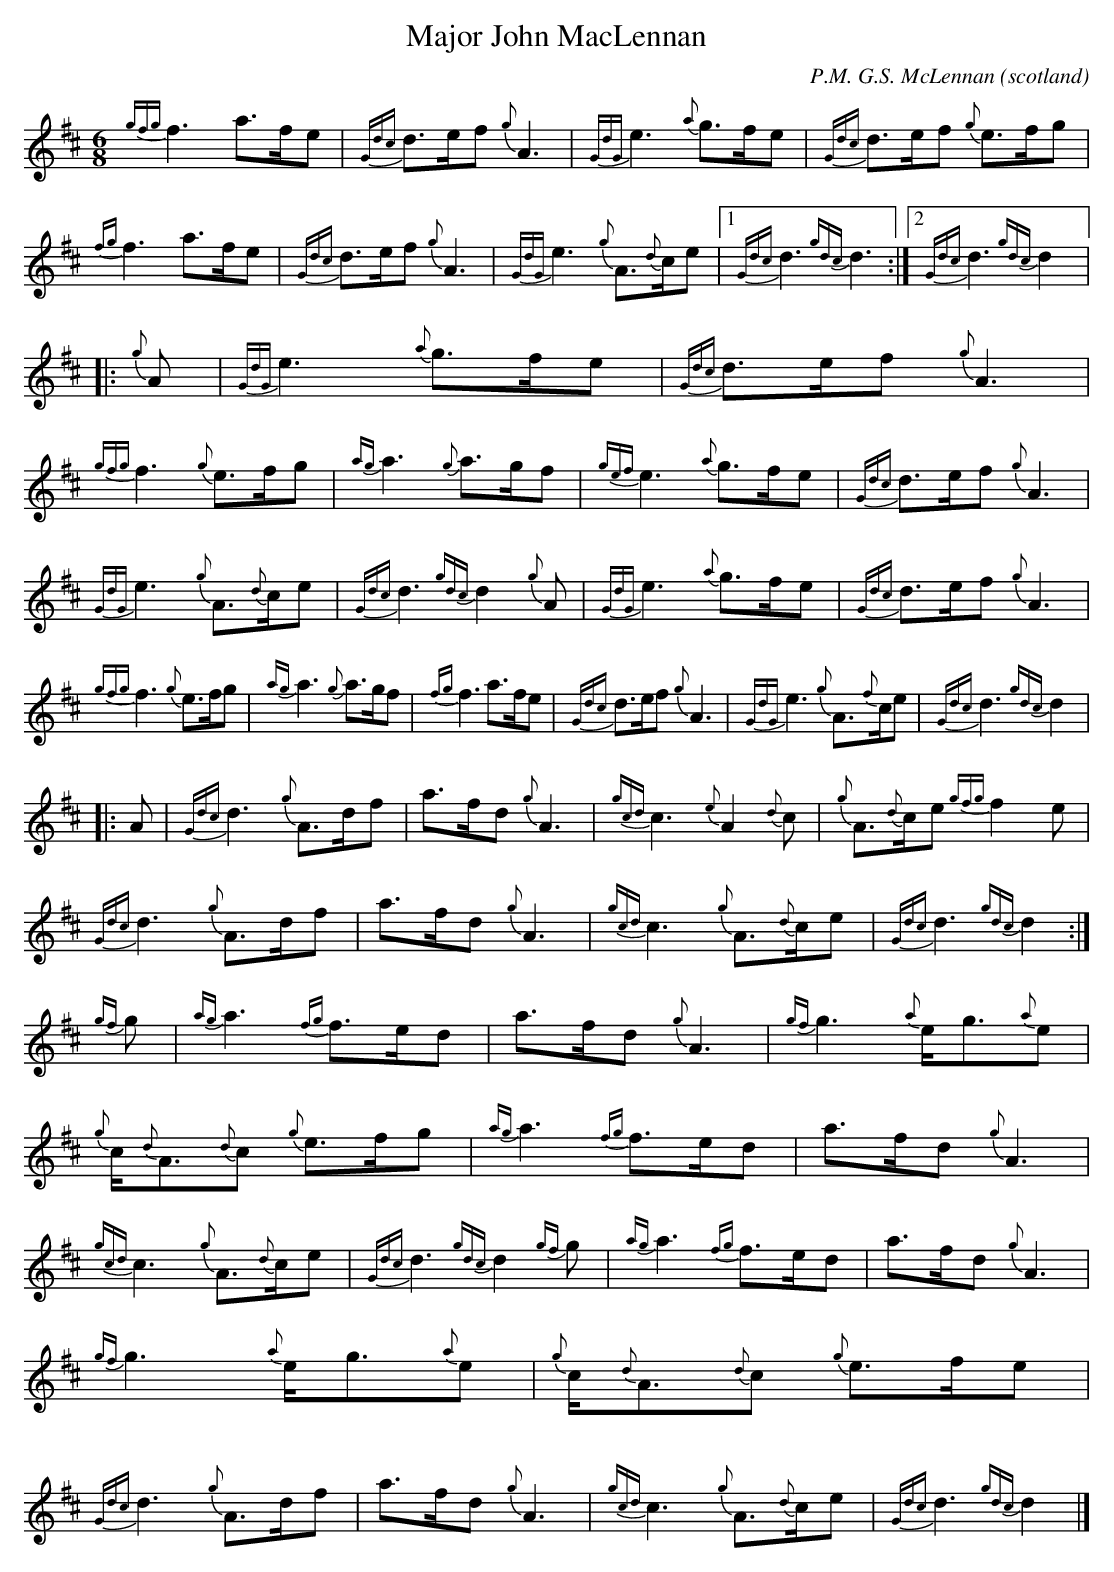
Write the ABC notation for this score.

X:1
T:Major John MacLennan
O:scotland
C:P.M. G.S. McLennan
M:6/8
K:D
{gfg}f3 a>fe| {Gdc}d>ef {g}A3| \
{GdG}e3 {a}g>fe| {Gdc}d>ef {g}e>fg|
{fg}f3 a>fe| {Gdc}d>ef {g}A3|\
{GdG}e3 {g}A>{d}ce|1 {Gdc}d3 {gdc}d3 :|2 {Gdc}d3 {gdc}d2 |:
{g}A|\
{GdG}e3 {a}g>fe| {Gdc}d>ef {g}A3|\
{gfg}f3 {g}e>fg| {ag}a3 {g}a>gf|\
{gef}e3 {a}g>fe| {Gdc}d>ef {g}A3|
{GdG}e3 {g}A>{d}ce| {Gdc}d3 {gdc}d2 {g}A|\
{GdG}e3 {a}g>fe| {Gdc}d>ef {g}A3|
{gfg}f3 {g}e>fg| {ag}a3 {g}a>gf|\
{fg}f3 a>fe| {Gdc}d>ef {g}A3|\
{GdG}e3 {g}A>{f}ce| {Gdc}d3 {gdc}d2|:
A|\
{Gdc}d3 {g}A>df| a>fd {g}A3|\
{gcd}c3 {e}A2{d}c| {g}A>{d}ce {gfg}f2e|
{Gdc}d3 {g}A>df| a>fd {g}A3|\
{gcd}c3 {g}A>{d}ce| {Gdc}d3 {gdc}d2:|
{gf}g|\
{ag}a3 {fg}f>ed| a>fd {g}A3|\
{gf}g3 {a}e<g{a}e| {g}c<{d}A{d}c {g}e>fg|\
{ag}a3 {fg}f>ed| a>fd {g}A3|
{gcd}c3 {g}A>{d}ce| {Gdc}d3 {gdc}d2 {gf}g|\
{ag}a3 {fg}f>ed| a>fd {g}A3|
{gf}g3 {a}e<g{a}e| {g}c<{d}A{d}c {g}e>fe|\
{Gdc}d3 {g}A>df| a>fd {g}A3 |\
{gcd}c3 {g}A>{d}ce| {Gdc}d3 {gdc}d2|]
